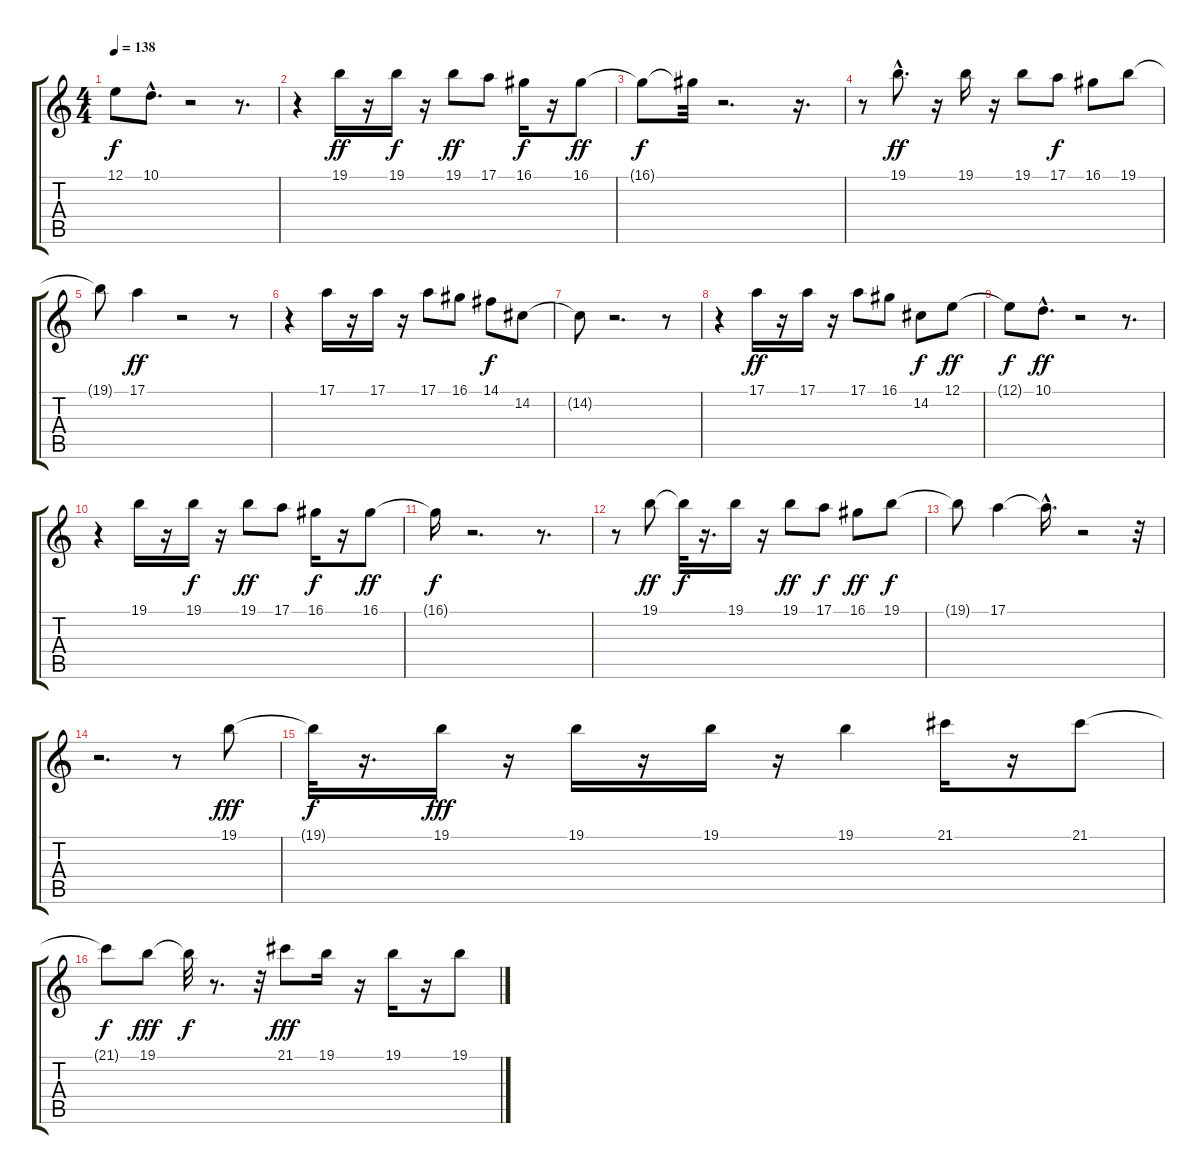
\track "" {instrument vibraphone}
\staff {score tabs}
\tuning (E4 B3 G3 D3 A2 E2) {hide}
\ts (4 4)
\tempo 138
\clef g2
\ks c
12.1{t}.8{dy f} 10.1{hac}.8{d} r.2 r.8{d} |
r.4 19.1.16{dy ff} r.16 19.1.16{dy f} r.16 19.1.8{dy ff} 17.1.8 16.1.16{dy f} r.16 16.1.8{dy ff} |
16.1{t}.8{dy f} 16.1{t}.32 r.2{d} r.16{d} |
r.8 19.1{hac}.8{d dy ff} r.16 19.1.16 r.16 19.1.8 17.1.8{dy f} 16.1.8 19.1.8 |
19.1{t}.8 17.1.4{dy ff} r.2 r.8 |
r.4 17.1.16 r.16 17.1.16 r.16 17.1.8 16.1.8 14.1.8{dy f} 14.2.8 |
14.2{t}.8 r.2{d} r.8 |
r.4 17.1.16{dy ff} r.16 17.1.16 r.16 17.1.8 16.1.8 14.2.8{dy f} 12.1.8{dy ff} |
12.1{t}.8{dy f} 10.1{hac}.8{d dy ff} r.2 r.8{d} |
r.4 19.1.16 r.16 19.1.16{dy f} r.16 19.1.8{dy ff} 17.1.8 16.1.16{dy f} r.16 16.1.8{dy ff} |
16.1{t}.16{dy f} r.2{d} r.8{d} |
r.8 19.1.8{dy ff} 19.1{t}.32{dy f} r.16{d} 19.1.16 r.16 19.1.8{dy ff} 17.1.8{dy f} 16.1.8{dy ff} 19.1.8{dy f} |
19.1{t}.8 17.1.4 17.1{hac t}.16{d} r.2 r.32 |
r.2{d} r.8 19.1.8{dy fff} |
19.1{t}.32{dy f} r.16{d} 19.1.16{dy fff} r.16 19.1.16 r.16 19.1.16 r.16 19.1.4 21.1.16 r.16 21.1.8 |
21.1{t}.8{dy f} 19.1.8{dy fff} 19.1{t}.32{dy f} r.8{d} r.32 21.1.8{dy fff} 19.1.16 r.16 19.1.16 r.16 19.1.8
